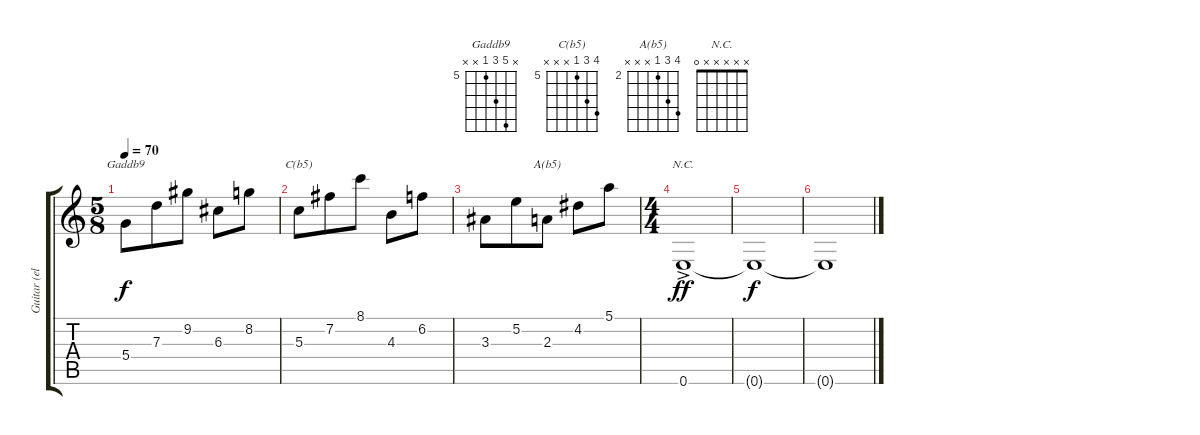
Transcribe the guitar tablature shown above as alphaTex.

\track ("Guitar (elec.)" "Guitar (el") {instrument electricguitarclean}
\staff {score tabs}
\tuning (E4 B3 G3 D3 A2 E2) {hide}
\chord ("Gaddb9" x 9 7 5 x x) {firstfret 5}
\chord ("C(b5)" 8 7 5 x x x) {firstfret 5}
\chord ("A(b5)" 5 4 2 x x x) {firstfret 2}
\chord ("N.C." x x x x x 0)
\ts (5 8)
\tempo 70
\clef g2
\ks c
5.4.8{ch "Gaddb9" dy f} 7.3.8 9.2.8 6.3.8 8.2.8 |
5.3.8{ch "C(b5)"} 7.2.8 8.1.8 4.3.8 6.2.8 |
3.3.8 5.2.8 2.3.8{ch "A(b5)"} 4.2.8 5.1.8 |
\ts (4 4)
0.6{ac}.1{ch "N.C." dy ff} |
0.6{t}.1{dy f} |
0.6{t}.1
